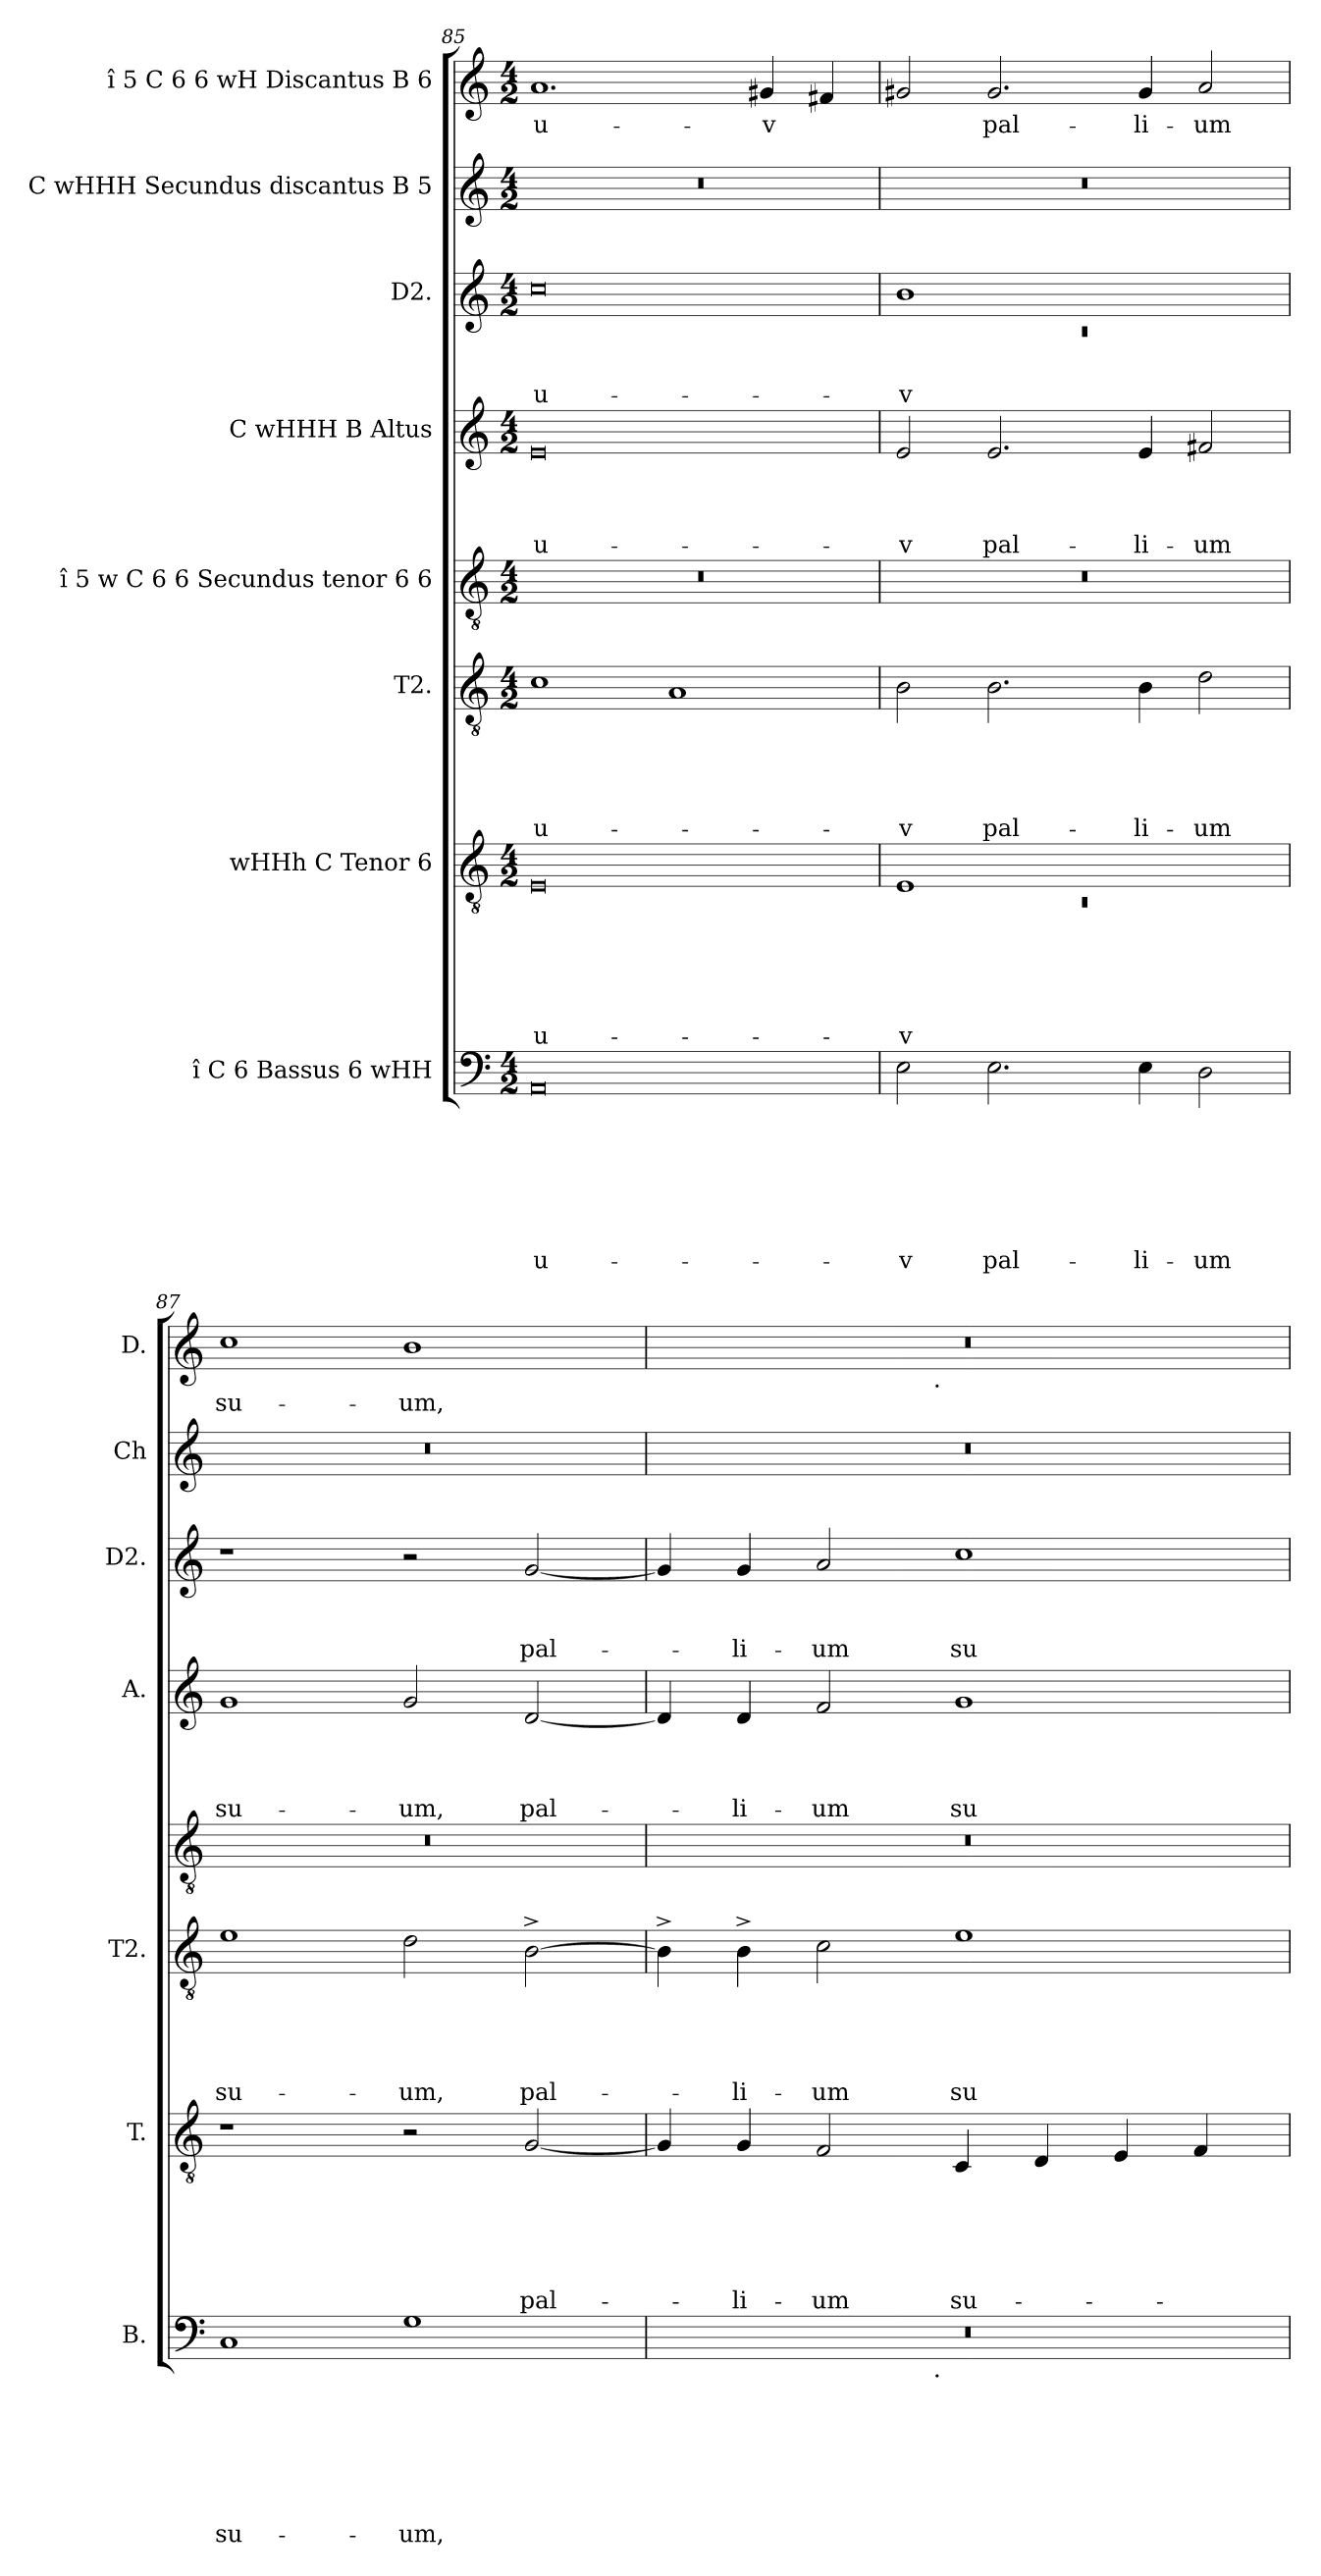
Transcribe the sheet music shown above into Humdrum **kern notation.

**kern	**text	**text	**text	**text	**text	**text	**text	**kern	**text	**text	**text	**text	**text	**text	**kern	**text	**text	**text	**text	**text	**kern	**kern	**text	**text	**text	**text	**kern	**text	**text	**text	**kern	**kern	**text
*part8	*part8	*part8	*part8	*part8	*part8	*part8	*part8	*part7	*part7	*part7	*part7	*part7	*part7	*part7	*part6	*part6	*part6	*part6	*part6	*part6	*part5	*part4	*part4	*part4	*part4	*part4	*part3	*part3	*part3	*part3	*part2	*part1	*part1
*staff8	*staff8	*staff8	*staff8	*staff8	*staff8	*staff8	*staff8	*staff7	*staff7	*staff7	*staff7	*staff7	*staff7	*staff7	*staff6	*staff6	*staff6	*staff6	*staff6	*staff6	*staff5	*staff4	*staff4	*staff4	*staff4	*staff4	*staff3	*staff3	*staff3	*staff3	*staff2	*staff1	*staff1
*I"î C 6 Bassus 6 wHH	*	*	*	*	*	*	*	*I"wHHh C Tenor 6	*	*	*	*	*	*	*I"T2.	*	*	*	*	*	*I"î 5 w C 6 6 Secundus tenor 6 6	*I"C wHHH B Altus	*	*	*	*	*I"D2.	*	*	*	*I"C wHHH Secundus discantus B 5	*I"î 5 C 6 6 wH Discantus B 6	*
*I'B.	*	*	*	*	*	*	*	*I'T.	*	*	*	*	*	*	*I'T2.	*	*	*	*	*	*	*I'A.	*	*	*	*	*I'D2.	*	*	*	*I'Ch	*I'D.	*
*clefF4	*	*	*	*	*	*	*	*clefGv2	*	*	*	*	*	*	*clefGv2	*	*	*	*	*	*clefGv2	*clefG2	*	*	*	*	*clefG2	*	*	*	*clefG2	*clefG2	*
*k[]	*	*	*	*	*	*	*	*k[]	*	*	*	*	*	*	*k[]	*	*	*	*	*	*k[]	*k[]	*	*	*	*	*k[]	*	*	*	*k[]	*k[]	*
*C:	*	*	*	*	*	*	*	*C:	*	*	*	*	*	*	*C:	*	*	*	*	*	*C:	*C:	*	*	*	*	*C:	*	*	*	*C:	*C:	*
*M4/2	*	*	*	*	*	*	*	*M4/2	*	*	*	*	*	*	*M4/2	*	*	*	*	*	*M4/2	*M4/2	*	*	*	*	*M4/2	*	*	*	*M4/2	*M4/2	*
=85	=85	=85	=85	=85	=85	=85	=85	=85	=85	=85	=85	=85	=85	=85	=85	=85	=85	=85	=85	=85	=85	=85	=85	=85	=85	=85	=85	=85	=85	=85	=85	=85	=85
!	!	!	!	!	!	!	!LO:LY:b:rj	!	!	!	!	!	!	!LO:LY:b:rj	!	!	!	!	!	!LO:LY:b	!	!	!	!	!	!LO:LY:b:rj	!	!	!	!LO:LY:b:rj	!	!	!LO:LY:b
0AA	.	.	.	.	.	.	u-	0E	.	.	.	.	.	u-	1c	.	.	.	.	u-	0r	0e	.	.	.	u-	0cc	.	.	u-	0r	1.a	u-
.	.	.	.	.	.	.	.	.	.	.	.	.	.	.	1A	.	.	.	.	.	.	.	.	.	.	.	.	.	.	.	.	.	.
!	!	!	!	!	!	!	!	!	!	!	!	!	!	!	!	!	!	!	!	!	!	!	!	!	!	!	!	!	!	!	!	!	!LO:LY:b
.	.	.	.	.	.	.	.	.	.	.	.	.	.	.	.	.	.	.	.	.	.	.	.	.	.	.	.	.	.	.	.	4g#/	-v
.	.	.	.	.	.	.	.	.	.	.	.	.	.	.	.	.	.	.	.	.	.	.	.	.	.	.	.	.	.	.	.	4f#/	.
=86	=86	=86	=86	=86	=86	=86	=86	=86	=86	=86	=86	=86	=86	=86	=86	=86	=86	=86	=86	=86	=86	=86	=86	=86	=86	=86	=86	=86	=86	=86	=86	=86	=86
*	*	*	*	*	*	*	*	*^	*	*	*	*	*	*	*	*	*	*	*	*	*	*	*	*	*	*	*^	*	*	*	*	*	*
!	!	!	!	!	!	!	!LO:LY:b:rj	!	!LO:N:vis=1	!	!	!	!	!	!LO:LY:b:rj	!	!	!	!	!	!LO:LY:b:rj	!	!	!	!	!	!LO:LY:b:rj	!	!LO:N:vis=1	!	!	!LO:LY:b:rj	!	!	!
2E\	.	.	.	.	.	.	-v	1E	0rC	.	.	.	.	.	-v	2B\	.	.	.	.	-v	0r	2e/	.	.	.	-v	1b	0rc	.	.	-v	0r	2g#X/	.
!	!	!	!	!	!	!	!LO:LY:b	!	!	!	!	!	!	!	!	!	!	!	!	!	!LO:LY:b	!	!	!	!	!	!LO:LY:b	!	!	!	!	!	!	!	!LO:LY:b
2.E\	.	.	.	.	.	.	pal-	.	.	.	.	.	.	.	.	2.B\	.	.	.	.	pal-	.	2.e/	.	.	.	pal-	.	.	.	.	.	.	2.g#/	pal-
.	.	.	.	.	.	.	.	1ryy	.	.	.	.	.	.	.	.	.	.	.	.	.	.	.	.	.	.	.	1ryy	.	.	.	.	.	.	.
!	!	!	!	!	!	!	!LO:LY:b	!	!	!	!	!	!	!	!	!	!	!	!	!	!LO:LY:b	!	!	!	!	!	!LO:LY:b	!	!	!	!	!	!	!	!LO:LY:b
4E\	.	.	.	.	.	.	-li-	.	.	.	.	.	.	.	.	4B\	.	.	.	.	-li-	.	4e/	.	.	.	-li-	.	.	.	.	.	.	4g#/	-li-
!	!	!	!	!	!	!	!LO:LY:b	!	!	!	!	!	!	!	!	!	!	!	!	!	!LO:LY:b	!	!	!	!	!	!LO:LY:b	!	!	!	!	!	!	!	!LO:LY:b
2D\	.	.	.	.	.	.	-um	.	.	.	.	.	.	.	.	2d\	.	.	.	.	-um	.	2f#X/	.	.	.	-um	.	.	.	.	.	.	2a/	-um
*	*	*	*	*	*	*	*	*v	*v	*	*	*	*	*	*	*	*	*	*	*	*	*	*	*	*	*	*	*v	*v	*	*	*	*	*	*
=87	=87	=87	=87	=87	=87	=87	=87	=87	=87	=87	=87	=87	=87	=87	=87	=87	=87	=87	=87	=87	=87	=87	=87	=87	=87	=87	=87	=87	=87	=87	=87	=87	=87
!	!	!	!	!	!	!	!LO:LY:b	!	!	!	!	!	!	!	!	!	!	!	!	!LO:LY:b	!	!	!	!	!	!LO:LY:b	!	!	!	!	!	!	!LO:LY:b
1C	.	.	.	.	.	.	su-	1r	.	.	.	.	.	.	1e	.	.	.	.	su-	0r	1g	.	.	.	su-	1r	.	.	.	0r	1cc	su-
!	!	!	!	!	!	!	!LO:LY:b	!	!	!	!	!	!	!	!	!	!	!	!	!LO:LY:b	!	!	!	!	!	!LO:LY:b	!	!	!	!	!	!	!LO:LY:b
1G	.	.	.	.	.	.	-um,	2r	.	.	.	.	.	.	2d\	.	.	.	.	-um,	.	2g/	.	.	.	-um,	2r	.	.	.	.	1b	-um,
!	!	!	!	!	!	!	!	!	!	!	!	!	!	!LO:LY:b	!	!	!	!	!	!LO:LY:b	!	!	!	!	!	!LO:LY:b	!	!	!	!LO:LY:b	!	!	!
.	.	.	.	.	.	.	.	[<2G/	.	.	.	.	.	pal-	[>2B^>\	.	.	.	.	pal-	.	[<2d/	.	.	.	pal-	[<2g/	.	.	pal-	.	.	.
=88	=88	=88	=88	=88	=88	=88	=88	=88	=88	=88	=88	=88	=88	=88	=88	=88	=88	=88	=88	=88	=88	=88	=88	=88	=88	=88	=88	=88	=88	=88	=88	=88	=88
*^	*	*	*	*	*	*	*	*	*	*	*	*	*	*	*	*	*	*	*	*	*	*	*	*	*	*	*	*	*	*	*	*^	*
0r	2ryy	.	.	.	.	.	.	.	4G/]	.	.	.	.	.	.	4B^>\]	.	.	.	.	.	0r	4d/]	.	.	.	.	4g/]	.	.	.	0r	0r	2ryy	.
!	!	!	!	!	!	!	!	!	!	!	!	!	!	!	!LO:LY:b	!	!	!	!	!	!LO:LY:b	!	!	!	!	!	!LO:LY:b	!	!	!	!LO:LY:b	!	!	!	!
.	.	.	.	.	.	.	.	.	4G/	.	.	.	.	.	-li-	4B^>\	.	.	.	.	-li-	.	4d/	.	.	.	-li-	4g/	.	.	-li-	.	.	.	.
!	!	!	!	!	!	!	!	!	!	!	!	!	!	!	!LO:LY:b	!	!	!	!	!	!LO:LY:b	!	!	!	!	!	!LO:LY:b	!	!	!	!LO:LY:b	!	!	!	!
.	4...ryy	.	.	.	.	.	.	.	2F/	.	.	.	.	.	-um	2c\	.	.	.	.	-um	.	2f/	.	.	.	-um	2a/	.	.	-um	.	.	4...ryy	.
!	!	!	!	!	!	!	!	!	!	!	!	!	!	!	!	!	!	!	!	!	!	!	!	!	!	!	!	!	!	!	!	!	!	!LO:TX:b:t=.	!
!	!LO:TX:b:t=.	!	!	!	!	!	!	!	!	!	!	!	!	!	!	!	!	!	!	!	!	!	!	!	!	!	!	!	!	!	!	!	!	!	!
.	1ryy	.	.	.	.	.	.	.	.	.	.	.	.	.	.	.	.	.	.	.	.	.	.	.	.	.	.	.	.	.	.	.	.	1ryy	.
!	!	!	!	!	!	!	!	!	!	!	!	!	!	!	!LO:LY:b	!	!	!	!	!	!LO:LY:b	!	!	!	!	!	!LO:LY:b	!	!	!	!LO:LY:b	!	!	!	!
.	.	.	.	.	.	.	.	.	4C/	.	.	.	.	.	su-	1e	.	.	.	.	su-	.	1g	.	.	.	su-	1cc	.	.	su-	.	.	.	.
.	.	.	.	.	.	.	.	.	4D/	.	.	.	.	.	.	.	.	.	.	.	.	.	.	.	.	.	.	.	.	.	.	.	.	.	.
.	.	.	.	.	.	.	.	.	4E/	.	.	.	.	.	.	.	.	.	.	.	.	.	.	.	.	.	.	.	.	.	.	.	.	.	.
.	.	.	.	.	.	.	.	.	4F/	.	.	.	.	.	.	.	.	.	.	.	.	.	.	.	.	.	.	.	.	.	.	.	.	.	.
.	32ryy	.	.	.	.	.	.	.	.	.	.	.	.	.	.	.	.	.	.	.	.	.	.	.	.	.	.	.	.	.	.	.	.	32ryy	.
*v	*v	*	*	*	*	*	*	*	*	*	*	*	*	*	*	*	*	*	*	*	*	*	*	*	*	*	*	*	*	*	*	*	*v	*v	*
=	=	=	=	=	=	=	=	=	=	=	=	=	=	=	=	=	=	=	=	=	=	=	=	=	=	=	=	=	=	=	=	=	=
*-	*-	*-	*-	*-	*-	*-	*-	*-	*-	*-	*-	*-	*-	*-	*-	*-	*-	*-	*-	*-	*-	*-	*-	*-	*-	*-	*-	*-	*-	*-	*-	*-	*-
